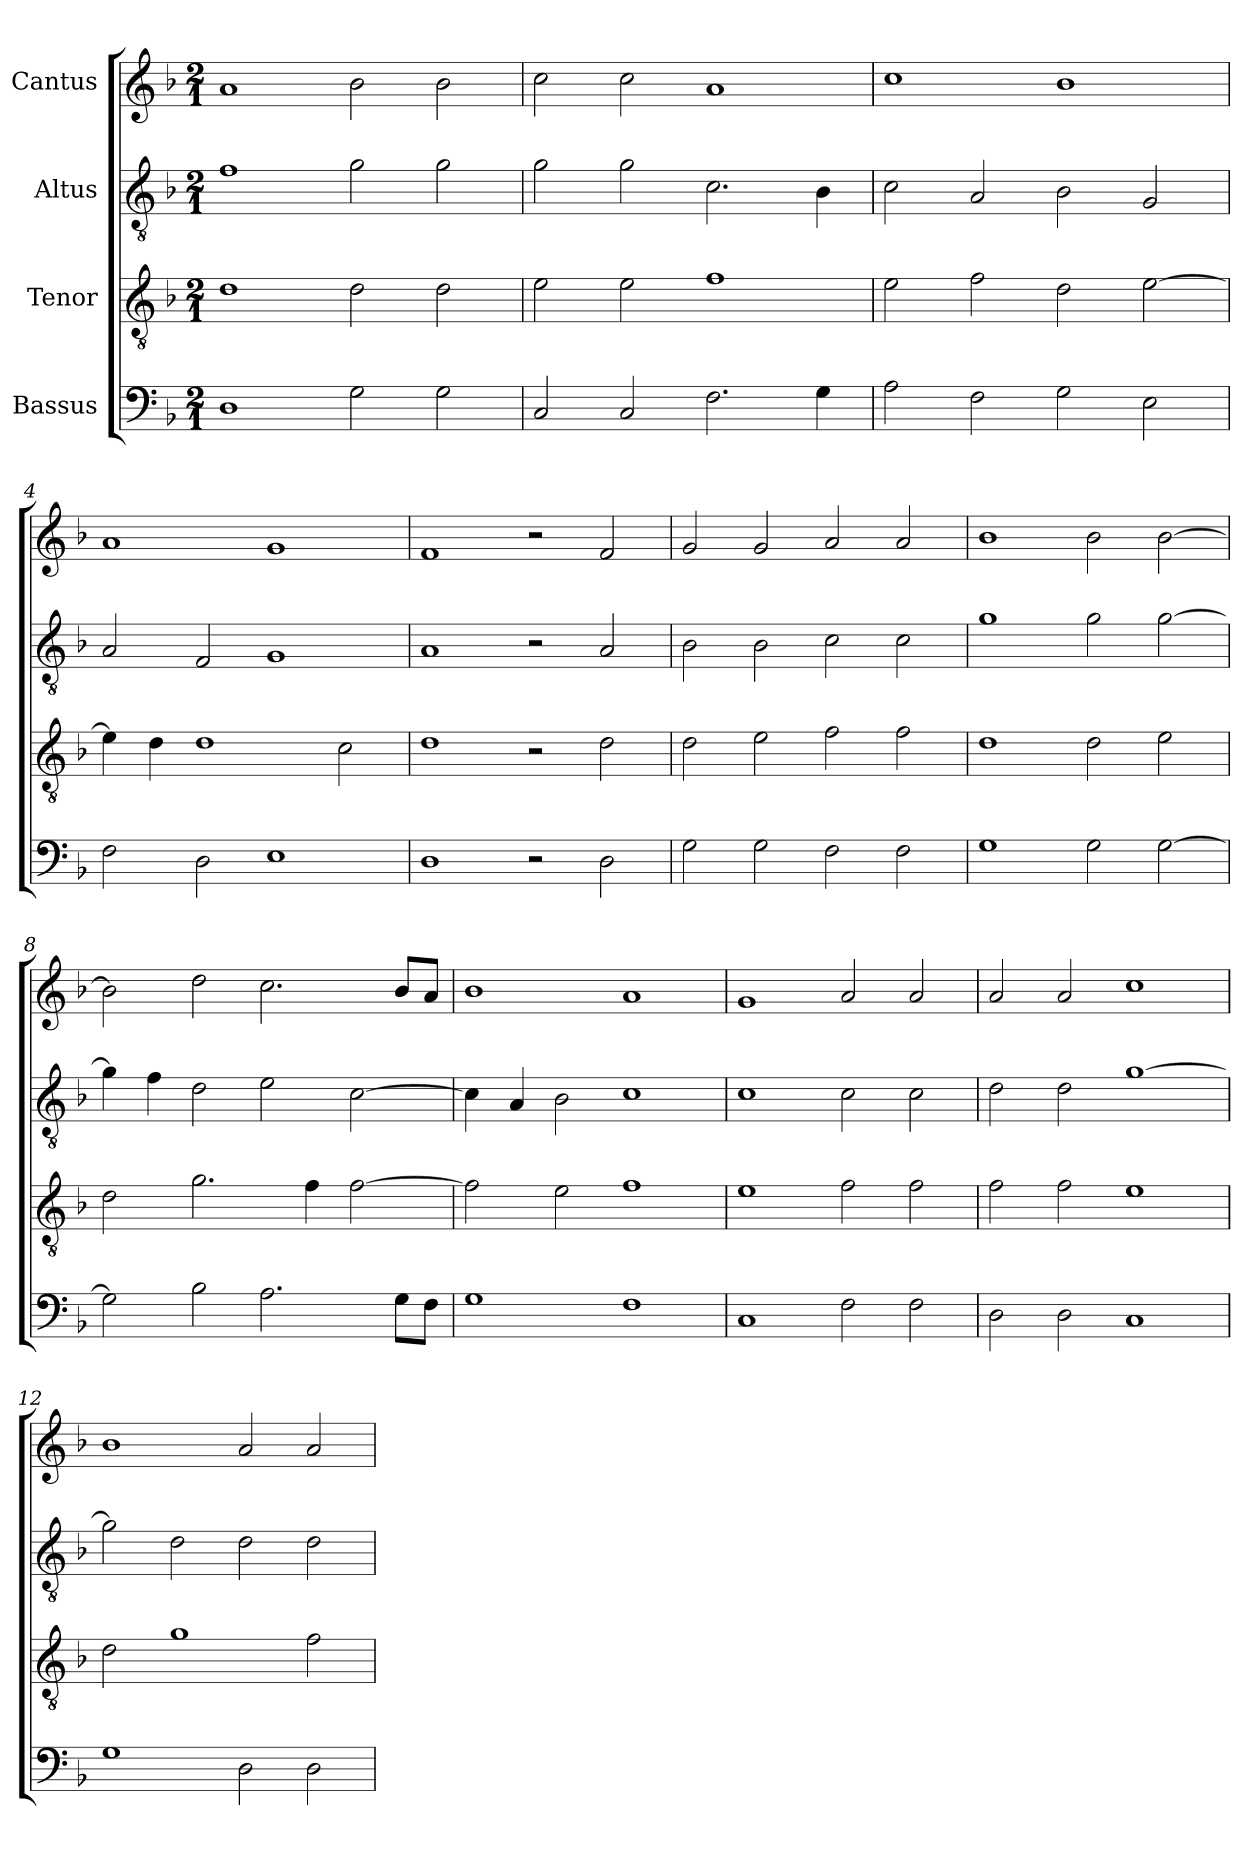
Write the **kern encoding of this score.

**kern	**kern	**kern	**kern
*part4	*part3	*part2	*part1
*staff4	*staff3	*staff2	*staff1
*I"Bassus	*I"Tenor	*I"Altus	*I"Cantus
!!LO:PB:g=z
*clefF4	*clefGv2	*clefGv2	*clefG2
*	*ITrd7c12	*ITrd7c12	*
*k[b-]	*k[b-]	*k[b-]	*k[b-]
*F:	*F:	*F:	*F:
*M2/1	*M2/1	*M2/1	*M2/1
*MM320	*MM320	*MM320	*MM320
=1	=1	=1	=1
1Di	1Di	1Fi	1ai
2Gi\	2Di\	2Gi\	2b-i\
2Gi\	2Di\	2Gi\	2b-i\
=2	=2	=2	=2
2Ci/	2Ei\	2Gi\	2cci\
2Ci/	2Ei\	2Gi\	2cci\
2.Fi\	1Fi	2.Ci\	1ai
4Gi\	.	4BB-i\	.
=3	=3	=3	=3
2Ai\	2Ei\	2Ci\	1cci
2Fi\	2Fi\	2AAi/	.
2Gi\	2Di\	2BB-i\	1b-i
2Ei\	[>2Ei\	2GGi/	.
=4	=4	=4	=4
2Fi\	4Ei\]	2AAi/	1ai
.	4Di\	.	.
2Di\	1Di	2FFi/	.
1Ei	.	1GGi	1gi
.	2Ci\	.	.
=5	=5	=5	=5
1Di	1Di	1AAi	1fi
2r	2r	2r	2r
2Di\	2Di\	2AAi/	2fi/
!!LO:LB:g=z
=6	=6	=6	=6
2Gi\	2Di\	2BB-i\	2gi/
2Gi\	2Ei\	2BB-i\	2gi/
2Fi\	2Fi\	2Ci\	2ai/
2Fi\	2Fi\	2Ci\	2ai/
=7	=7	=7	=7
1Gi	1Di	1Gi	1b-i
2Gi\	2Di\	2Gi\	2b-i\
[>2Gi\	2Ei\	[>2Gi\	[>2b-i\
=8	=8	=8	=8
2Gi\]	2Di\	4Gi\]	2b-i\]
.	.	4Fi\	.
2B-i\	2.Gi\	2Di\	2ddi\
2.Ai\	.	2Ei\	2.cci\
.	4Fi\	.	.
.	[>2Fi\	[>2Ci\	.
8Gi\L	.	.	8b-i/L
8Fi\J	.	.	8ai/J
=9	=9	=9	=9
1Gi	2Fi\]	4Ci\]	1b-i
.	.	4AAi/	.
.	2Ei\	2BB-i\	.
1Fi	1Fi	1Ci	1ai
=10	=10	=10	=10
1Ci	1Ei	1Ci	1gi
2Fi\	2Fi\	2Ci\	2ai/
2Fi\	2Fi\	2Ci\	2ai/
=11	=11	=11	=11
2Di\	2Fi\	2Di\	2ai/
2Di\	2Fi\	2Di\	2ai/
1Ci	1Ei	[>1Gi	1cci
!!LO:LB:g=z
=12	=12	=12	=12
1Gi	2Di\	2Gi\]	1b-i
.	1Gi	2Di\	.
2Di\	.	2Di\	2ai/
2Di\	2Fi\	2Di\	2ai/
=	=	=	=
*-	*-	*-	*-
